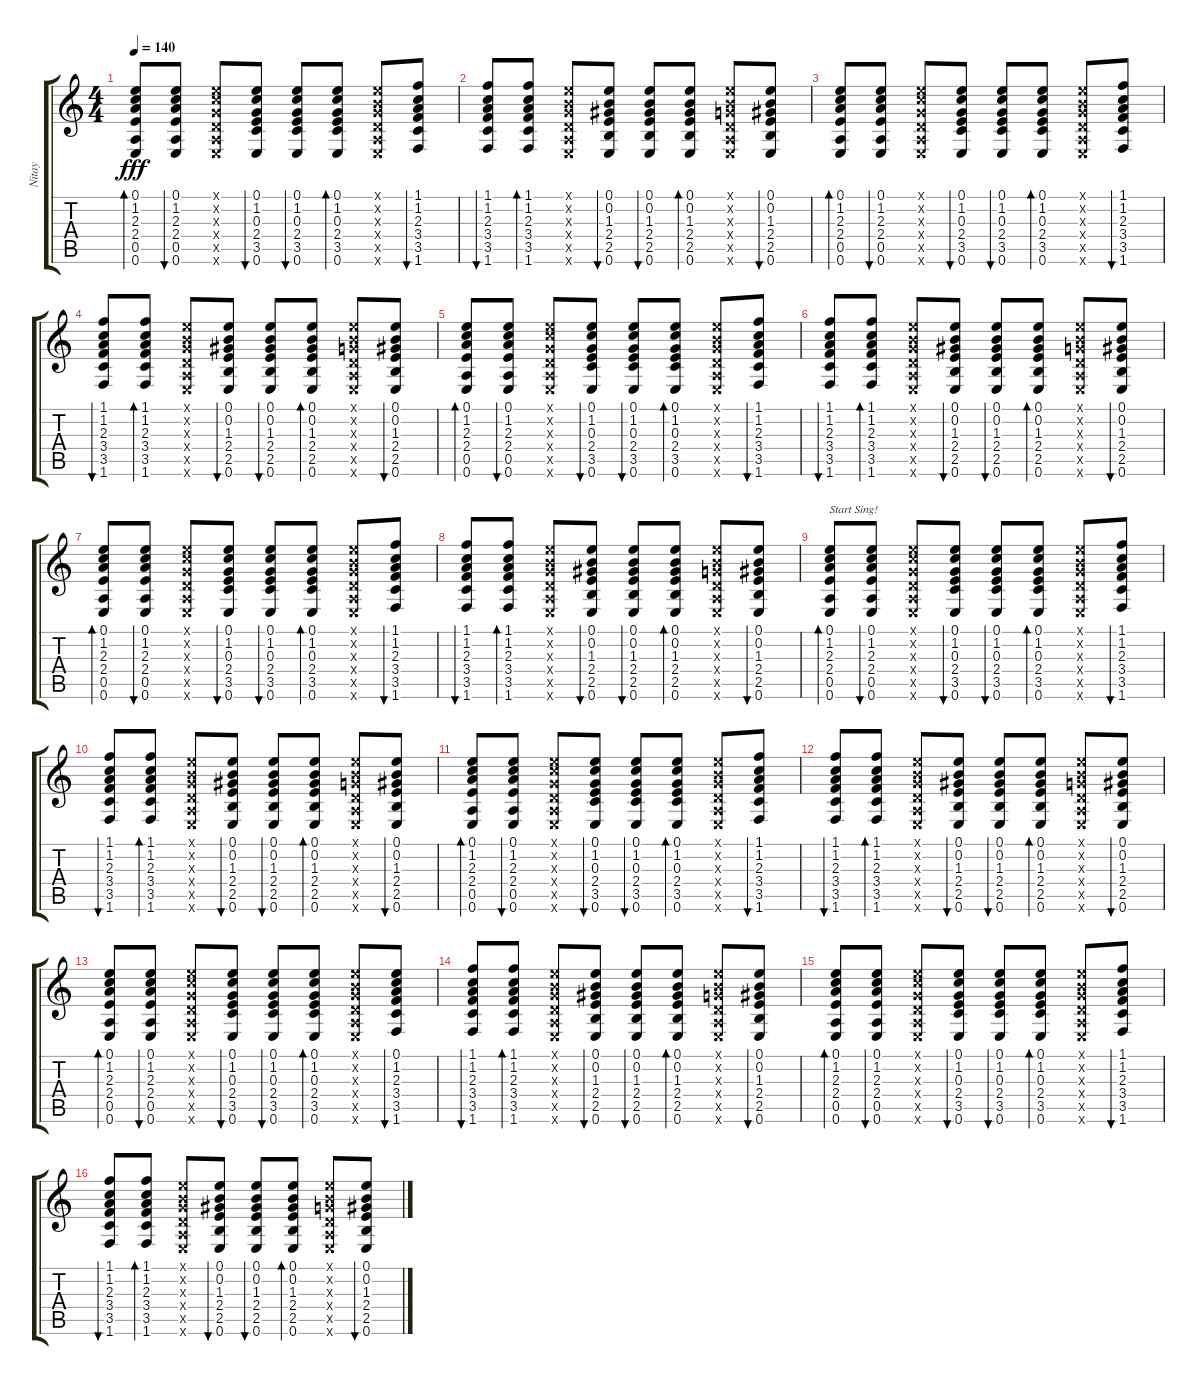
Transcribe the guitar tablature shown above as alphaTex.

\track ("Nitay" "Nitay") {instrument acousticguitarsteel}
\staff {score tabs}
\tuning (E4 B3 G3 D3 A2 E2) {hide}
\ts (4 4)
\tempo 140
\clef g2
\ks c
(0.1 1.2 2.3 2.4 0.5 0.6).8{bd 60 dy fff instrument acousticguitarsteel} (0.1 1.2 2.3 2.4 0.5 0.6).8{bu 60} (0.1{x} 1.2{x} 0.3{x} 0.4{x} 0.5{x} 0.6{x}).8 (0.1 1.2 0.3 2.4 3.5 0.6).8{bu 60} (0.1 1.2 0.3 2.4 3.5 0.6).8{bu 60} (0.1 1.2 0.3 2.4 3.5 0.6).8{bd 60} (0.1{x} 0.2{x} 0.3{x} 0.4{x} 0.5{x} 0.6{x}).8 (1.1 1.2 2.3 3.4 3.5 1.6).8{bu 60} |
(1.1 1.2 2.3 3.4 3.5 1.6).8{bu 60} (1.1 1.2 2.3 3.4 3.5 1.6).8{bd 60} (0.1{x} 0.2{x} 0.3{x} 0.4{x} 0.5{x} 0.6{x}).8 (0.1 0.2 1.3 2.4 2.5 0.6).8{bu 60} (0.1 0.2 1.3 2.4 2.5 0.6).8{bu 60} (0.1 0.2 1.3 2.4 2.5 0.6).8{bd 60} (0.1{x} 0.2{x} 0.3{x} 0.4{x} 0.5{x} 0.6{x}).8 (0.1 0.2 1.3 2.4 2.5 0.6).8{bu 60} |
(0.1 1.2 2.3 2.4 0.5 0.6).8{bd 60} (0.1 1.2 2.3 2.4 0.5 0.6).8{bu 60} (0.1{x} 1.2{x} 0.3{x} 0.4{x} 0.5{x} 0.6{x}).8 (0.1 1.2 0.3 2.4 3.5 0.6).8{bu 60} (0.1 1.2 0.3 2.4 3.5 0.6).8{bu 60} (0.1 1.2 0.3 2.4 3.5 0.6).8{bd 60} (0.1{x} 0.2{x} 0.3{x} 0.4{x} 0.5{x} 0.6{x}).8 (1.1 1.2 2.3 3.4 3.5 1.6).8{bu 60} |
(1.1 1.2 2.3 3.4 3.5 1.6).8{bu 60} (1.1 1.2 2.3 3.4 3.5 1.6).8{bd 60} (0.1{x} 0.2{x} 0.3{x} 0.4{x} 0.5{x} 0.6{x}).8 (0.1 0.2 1.3 2.4 2.5 0.6).8{bu 60} (0.1 0.2 1.3 2.4 2.5 0.6).8{bu 60} (0.1 0.2 1.3 2.4 2.5 0.6).8{bd 60} (0.1{x} 0.2{x} 0.3{x} 0.4{x} 0.5{x} 0.6{x}).8 (0.1 0.2 1.3 2.4 2.5 0.6).8{bu 60} |
(0.1 1.2 2.3 2.4 0.5 0.6).8{bd 60} (0.1 1.2 2.3 2.4 0.5 0.6).8{bu 60} (0.1{x} 1.2{x} 0.3{x} 0.4{x} 0.5{x} 0.6{x}).8 (0.1 1.2 0.3 2.4 3.5 0.6).8{bu 60} (0.1 1.2 0.3 2.4 3.5 0.6).8{bu 60} (0.1 1.2 0.3 2.4 3.5 0.6).8{bd 60} (0.1{x} 0.2{x} 0.3{x} 0.4{x} 0.5{x} 0.6{x}).8 (1.1 1.2 2.3 3.4 3.5 1.6).8{bu 60} |
(1.1 1.2 2.3 3.4 3.5 1.6).8{bu 60} (1.1 1.2 2.3 3.4 3.5 1.6).8{bd 60} (0.1{x} 0.2{x} 0.3{x} 0.4{x} 0.5{x} 0.6{x}).8 (0.1 0.2 1.3 2.4 2.5 0.6).8{bu 60} (0.1 0.2 1.3 2.4 2.5 0.6).8{bu 60} (0.1 0.2 1.3 2.4 2.5 0.6).8{bd 60} (0.1{x} 0.2{x} 0.3{x} 0.4{x} 0.5{x} 0.6{x}).8 (0.1 0.2 1.3 2.4 2.5 0.6).8{bu 60} |
(0.1 1.2 2.3 2.4 0.5 0.6).8{bd 60} (0.1 1.2 2.3 2.4 0.5 0.6).8{bu 60} (0.1{x} 1.2{x} 0.3{x} 0.4{x} 0.5{x} 0.6{x}).8 (0.1 1.2 0.3 2.4 3.5 0.6).8{bu 60} (0.1 1.2 0.3 2.4 3.5 0.6).8{bu 60} (0.1 1.2 0.3 2.4 3.5 0.6).8{bd 60} (0.1{x} 0.2{x} 0.3{x} 0.4{x} 0.5{x} 0.6{x}).8 (1.1 1.2 2.3 3.4 3.5 1.6).8{bu 60} |
(1.1 1.2 2.3 3.4 3.5 1.6).8{bu 60} (1.1 1.2 2.3 3.4 3.5 1.6).8{bd 60} (0.1{x} 0.2{x} 0.3{x} 0.4{x} 0.5{x} 0.6{x}).8 (0.1 0.2 1.3 2.4 2.5 0.6).8{bu 60} (0.1 0.2 1.3 2.4 2.5 0.6).8{bu 60} (0.1 0.2 1.3 2.4 2.5 0.6).8{bd 60} (0.1{x} 0.2{x} 0.3{x} 0.4{x} 0.5{x} 0.6{x}).8 (0.1 0.2 1.3 2.4 2.5 0.6).8{bu 60} |
(0.1 1.2 2.3 2.4 0.5 0.6).8{bd 60 txt "Start Sing!"} (0.1 1.2 2.3 2.4 0.5 0.6).8{bu 60} (0.1{x} 1.2{x} 0.3{x} 0.4{x} 0.5{x} 0.6{x}).8 (0.1 1.2 0.3 2.4 3.5 0.6).8{bu 60} (0.1 1.2 0.3 2.4 3.5 0.6).8{bu 60} (0.1 1.2 0.3 2.4 3.5 0.6).8{bd 60} (0.1{x} 0.2{x} 0.3{x} 0.4{x} 0.5{x} 0.6{x}).8 (1.1 1.2 2.3 3.4 3.5 1.6).8{bu 60} |
(1.1 1.2 2.3 3.4 3.5 1.6).8{bu 60} (1.1 1.2 2.3 3.4 3.5 1.6).8{bd 60} (0.1{x} 0.2{x} 0.3{x} 0.4{x} 0.5{x} 0.6{x}).8 (0.1 0.2 1.3 2.4 2.5 0.6).8{bu 60} (0.1 0.2 1.3 2.4 2.5 0.6).8{bu 60} (0.1 0.2 1.3 2.4 2.5 0.6).8{bd 60} (0.1{x} 0.2{x} 0.3{x} 0.4{x} 0.5{x} 0.6{x}).8 (0.1 0.2 1.3 2.4 2.5 0.6).8{bu 60} |
(0.1 1.2 2.3 2.4 0.5 0.6).8{bd 60} (0.1 1.2 2.3 2.4 0.5 0.6).8{bu 60} (0.1{x} 1.2{x} 0.3{x} 0.4{x} 0.5{x} 0.6{x}).8 (0.1 1.2 0.3 2.4 3.5 0.6).8{bu 60} (0.1 1.2 0.3 2.4 3.5 0.6).8{bu 60} (0.1 1.2 0.3 2.4 3.5 0.6).8{bd 60} (0.1{x} 0.2{x} 0.3{x} 0.4{x} 0.5{x} 0.6{x}).8 (1.1 1.2 2.3 3.4 3.5 1.6).8{bu 60} |
(1.1 1.2 2.3 3.4 3.5 1.6).8{bu 60} (1.1 1.2 2.3 3.4 3.5 1.6).8{bd 60} (0.1{x} 0.2{x} 0.3{x} 0.4{x} 0.5{x} 0.6{x}).8 (0.1 0.2 1.3 2.4 2.5 0.6).8{bu 60} (0.1 0.2 1.3 2.4 2.5 0.6).8{bu 60} (0.1 0.2 1.3 2.4 2.5 0.6).8{bd 60} (0.1{x} 0.2{x} 0.3{x} 0.4{x} 0.5{x} 0.6{x}).8 (0.1 0.2 1.3 2.4 2.5 0.6).8{bu 60} |
(0.1 1.2 2.3 2.4 0.5 0.6).8{bd 60} (0.1 1.2 2.3 2.4 0.5 0.6).8{bu 60} (0.1{x} 1.2{x} 0.3{x} 0.4{x} 0.5{x} 0.6{x}).8 (0.1 1.2 0.3 2.4 3.5 0.6).8{bu 60} (0.1 1.2 0.3 2.4 3.5 0.6).8{bu 60} (0.1 1.2 0.3 2.4 3.5 0.6).8{bd 60} (0.1{x} 0.2{x} 0.3{x} 0.4{x} 0.5{x} 0.6{x}).8 (0.1 1.2 2.3 3.4 3.5 1.6).8{bu 60} |
(1.1 1.2 2.3 3.4 3.5 1.6).8{bu 60} (1.1 1.2 2.3 3.4 3.5 1.6).8{bd 60} (0.1{x} 0.2{x} 0.3{x} 0.4{x} 0.5{x} 0.6{x}).8 (0.1 0.2 1.3 2.4 2.5 0.6).8{bu 60} (0.1 0.2 1.3 2.4 2.5 0.6).8{bu 60} (0.1 0.2 1.3 2.4 2.5 0.6).8{bd 60} (0.1{x} 0.2{x} 0.3{x} 0.4{x} 0.5{x} 0.6{x}).8 (0.1 0.2 1.3 2.4 2.5 0.6).8{bu 60} |
(0.1 1.2 2.3 2.4 0.5 0.6).8{bd 60} (0.1 1.2 2.3 2.4 0.5 0.6).8{bu 60} (0.1{x} 1.2{x} 0.3{x} 0.4{x} 0.5{x} 0.6{x}).8 (0.1 1.2 0.3 2.4 3.5 0.6).8{bu 60} (0.1 1.2 0.3 2.4 3.5 0.6).8{bu 60} (0.1 1.2 0.3 2.4 3.5 0.6).8{bd 60} (0.1{x} 0.2{x} 0.3{x} 0.4{x} 0.5{x} 0.6{x}).8 (1.1 1.2 2.3 3.4 3.5 1.6).8{bu 60} |
(1.1 1.2 2.3 3.4 3.5 1.6).8{bu 60} (1.1 1.2 2.3 3.4 3.5 1.6).8{bd 60} (0.1{x} 0.2{x} 0.3{x} 0.4{x} 0.5{x} 0.6{x}).8 (0.1 0.2 1.3 2.4 2.5 0.6).8{bu 60} (0.1 0.2 1.3 2.4 2.5 0.6).8{bu 60} (0.1 0.2 1.3 2.4 2.5 0.6).8{bd 60} (0.1{x} 0.2{x} 0.3{x} 0.4{x} 0.5{x} 0.6{x}).8 (0.1 0.2 1.3 2.4 2.5 0.6).8{bu 60}
